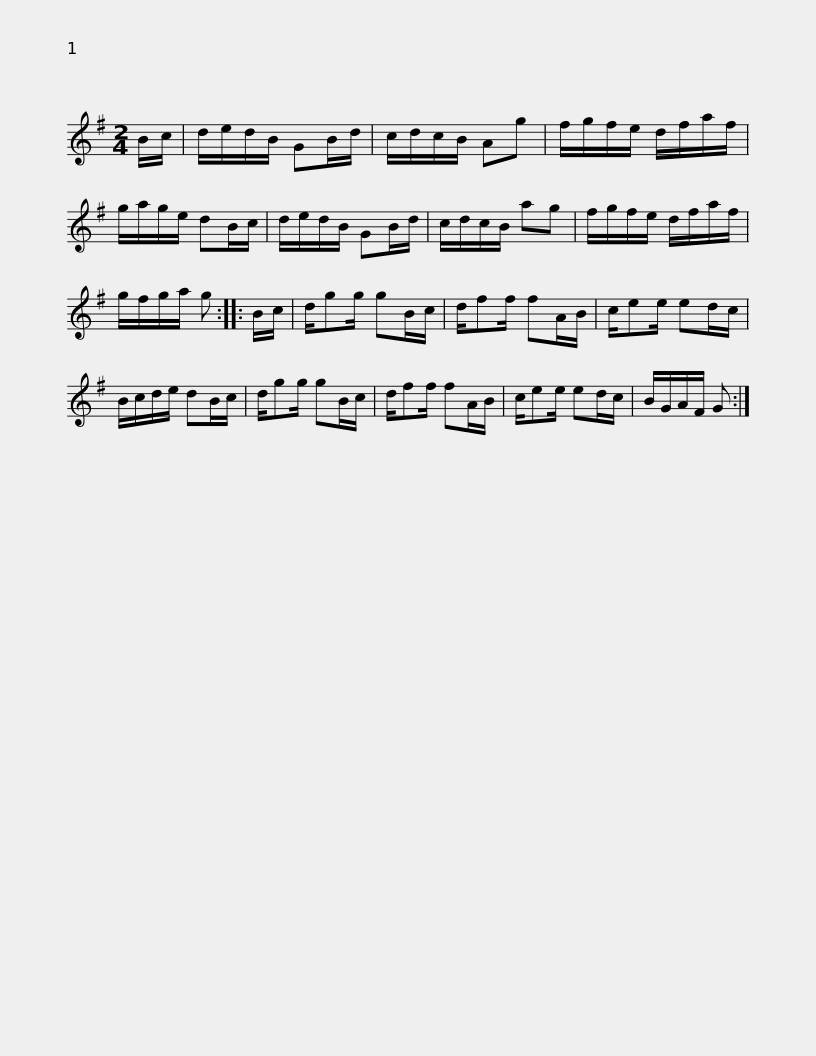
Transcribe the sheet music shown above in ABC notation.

X:1
L:1/8
M:2/4
I:linebreak $
K:G
V:1 treble
V:1
 B/c/ | d/e/d/B/ GB/d/ | c/d/c/B/ Ag | f/g/f/e/ d/f/a/f/ | g/a/g/e/ dB/c/ | %5
 d/e/d/B/ GB/d/ | c/d/c/B/ ag |$ f/g/f/e/ d/f/a/f/ | g/f/g/a/ g :: B/c/ | %10
 d/gg/ gB/c/ | d/ff/ fA/B/ | c/ee/ ed/c/ | B/c/d/e/ dB/c/ | d/gg/ gB/c/ |$ %15
 d/ff/ fA/B/ | c/ee/ ed/c/ | B/G/A/F/ G :| %18
